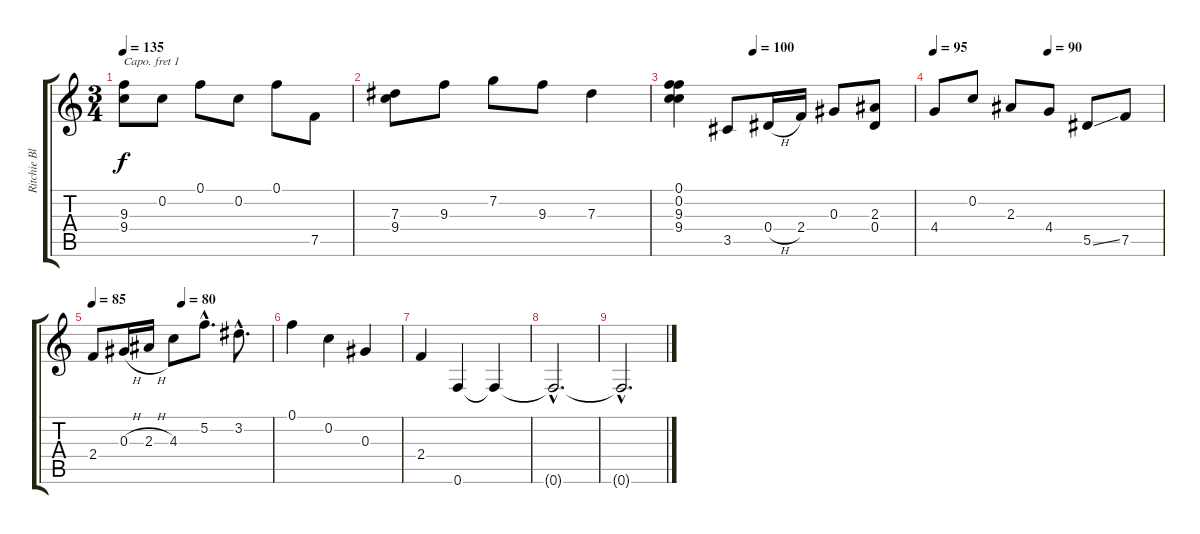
\track ("Ritchie Blackmore" "Ritchie Bl") {instrument acousticguitarsteel}
\staff {score tabs}
\capo 1
\tuning (E4 B3 G3 D3 A2 E2) {hide}
\ts (3 4)
\tempo 135
\clef g2
\ks c
(9.3 9.4).8{dy f} 0.2.8 0.1.8 0.2.8 0.1.8 7.5.8 |
(7.3 9.4).8 9.3.8 7.2.8 9.3.8 7.3.4 |
\tempo (100 0.3333333333333333)
(0.1 0.2 9.3 9.4).4 3.5.8 0.4{h}.16 2.4.16 0.3.8 (2.3 0.4).8 |
\tempo 95
\tempo (90 0.5)
4.4.8 0.2.8 2.3.8 4.4.8 5.5{ss}.8 7.5.8 |
\tempo 85
\tempo (80 0.5)
2.4.8 0.3{h}.16 2.3{h}.16 4.3.8 5.2{hac}.8{d} 3.2{hac}.8{d} |
0.1.4 0.2.4 0.3.4 |
2.4.4 0.6.4 0.6{t}.4 |
0.6{hac t}.2{d} |
0.6{hac t}.2{d}
